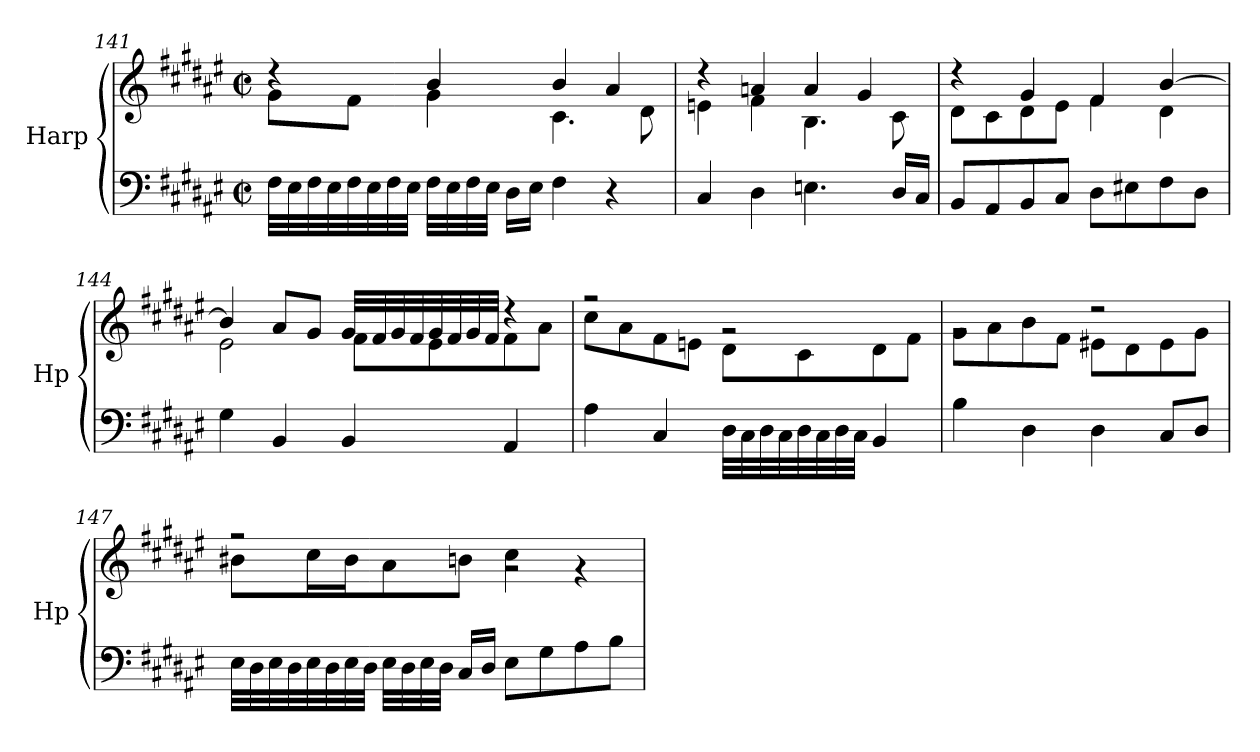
**kern	**kern
*part1	*part1
*staff2	*staff1
*I"Harp	*
*I'Hp	*
!!LO:LB:g=z
*clefF4	*clefG2
*k[f#c#g#d#a#e#]	*k[f#c#g#d#a#e#]
*M2/2	*M2/2
*met(c|)	*met(c|)
=141	=141
*	*^
32F#\LLL	4rdd	8g#\L
32E#\	.	.
32F#\	.	.
32E#\	.	.
32F#\	.	8f#\J
32E#\	.	.
32F#\	.	.
32E#\JJJ	.	.
32F#\LLL	4b/	4g#\
32E#\	.	.
32F#\	.	.
32E#\JJJ	.	.
16D#\LL	.	.
16E#\JJ	.	.
4F#\	4b/	4.c#\
4r	4a#/	.
.	.	8d#\
=142	=142	=142
4C#/	4rdd	4en\
4D#\	4an/	4f#\
4.En\	4a/	4.B\
.	4g#/	.
16D#/LL	.	8c#\
16C#/JJ	.	.
=143	=143	=143
8BB/L	4rdd	8d#\L
8AA#/	.	8c#\
8BB/	4g#/	8d#\
8C#/J	.	8e#\J
8D#\L	4f#/	4f#\
8E#X\	.	.
8F#\	[4b/	4d#\
8D#\J	.	.
!!LO:LB:g=z	!!
=144	=144	=144
4G#\	4b/]	2e#\
4BB/	8a#/L	.
.	8g#/J	.
4BB/	32g#/LLL	8f#\L
.	32f#/	.
.	32g#/	.
.	32f#/	.
.	32g#/	8e#\
.	32f#/	.
.	32g#/	.
.	32f#/JJJ	.
4AA#/	4rdd	8f#\
.	.	8a#\J
=145	=145	=145
4A#\	2r	8cc#\L
.	.	8a#\
4C#/	.	8f#\
.	.	8en\J
32D#\LLL	2rg	8d#\L
32C#\	.	.
32D#\	.	.
32C#\	.	.
32D#\	.	8c#\
32C#\	.	.
32D#\	.	.
32C#\JJJ	.	.
4BB/	.	8d#\
.	.	8f#\J
=146	=146	=146
4B\	2rg	8g#\L
.	.	8a#\
4D#\	.	8b\
.	.	8f#\J
4D#\	2r	8e#X\L
.	.	8d#\
8C#/L	.	8e#\
8D#/J	.	8g#\J
!!LO:LB:g=z	!!
=147	=147	=147
32E#\LLL	2r	8b#X\L
32D#\	.	.
32E#\	.	.
32D#\	.	.
32E#\	.	16cc#\L
32D#\	.	.
32E#\	.	16b#\J
32D#\JJJ	.	.
32E#\LLL	.	8a#\
32D#\	.	.
32E#\	.	.
32D#\JJJ	.	.
16C#/LL	.	8bn\J
16D#/JJ	.	.
8E#\L	2rg	4cc#\
8G#\	.	.
8A#\	.	4rg
8B\J	.	.
*	*v	*v
=	=
*-	*-
